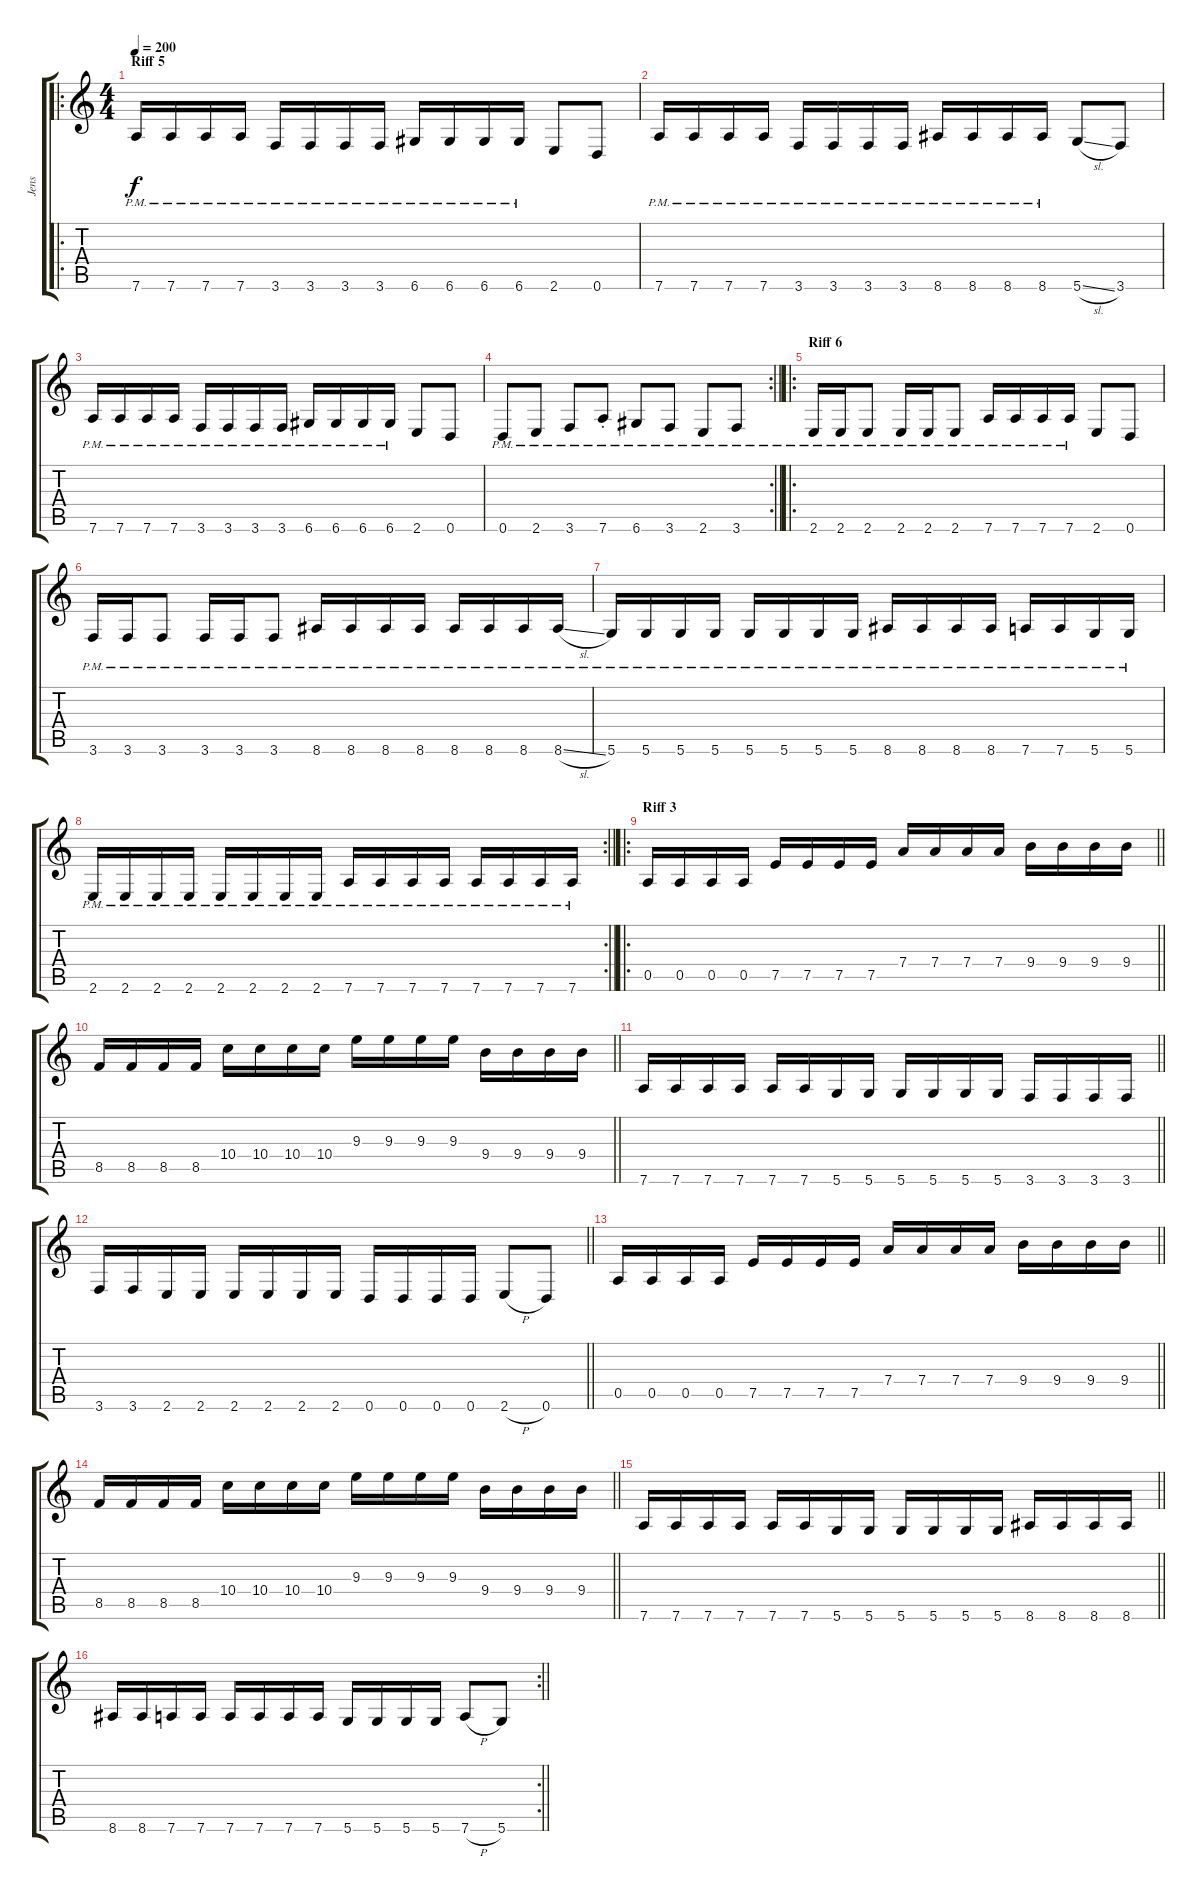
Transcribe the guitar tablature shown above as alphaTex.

\track ("Jens" "Jens") {instrument distortionguitar}
\staff {score tabs}
\tuning (E4 B3 G3 D3 A2 D2) {hide}
\ro
\ts (4 4)
\section ("" "Riff 5")
\tempo 200
\clef g2
\ks c
7.6{pm}.16{dy f} 7.6{pm}.16 7.6{pm}.16 7.6{pm}.16 3.6{pm}.16 3.6{pm}.16 3.6{pm}.16 3.6{pm}.16 6.6{pm}.16 6.6{pm}.16 6.6{pm}.16 6.6{pm}.16 2.6.8 0.6.8 |
7.6{pm}.16 7.6{pm}.16 7.6{pm}.16 7.6{pm}.16 3.6{pm}.16 3.6{pm}.16 3.6{pm}.16 3.6{pm}.16 8.6{pm}.16 8.6{pm}.16 8.6{pm}.16 8.6{pm}.16 5.6{sl}.8 3.6.8 |
7.6{pm}.16 7.6{pm}.16 7.6{pm}.16 7.6{pm}.16 3.6{pm}.16 3.6{pm}.16 3.6{pm}.16 3.6{pm}.16 6.6{pm}.16 6.6{pm}.16 6.6{pm}.16 6.6{pm}.16 2.6.8 0.6.8 |
\rc 2
\barLineRight lightlight
0.6{pm}.8 2.6{pm}.8 3.6{pm}.8 7.6{pm st}.8 6.6{pm}.8 3.6{pm}.8 2.6{pm}.8 3.6{pm}.8 |
\ro
\section ("" "Riff 6")
2.6{pm}.16 2.6{pm}.16 2.6{pm}.8 2.6{pm}.16 2.6{pm}.16 2.6{pm}.8 7.6{pm}.16 7.6{pm}.16 7.6{pm}.16 7.6{pm}.16 2.6.8 0.6.8 |
3.6{pm}.16 3.6{pm}.16 3.6{pm}.8 3.6{pm}.16 3.6{pm}.16 3.6{pm}.8 8.6{pm}.16 8.6{pm}.16 8.6{pm}.16 8.6{pm}.16 8.6{pm}.16 8.6{pm}.16 8.6{pm}.16 8.6{sl pm}.16 |
5.6{pm}.16 5.6{pm}.16 5.6{pm}.16 5.6{pm}.16 5.6{pm}.16 5.6{pm}.16 5.6{pm}.16 5.6{pm}.16 8.6{pm}.16 8.6{pm}.16 8.6{pm}.16 8.6{pm}.16 7.6{pm}.16 7.6{pm}.16 5.6{pm}.16 5.6{pm}.16 |
\rc 2
\barLineRight lightlight
2.6{pm}.16 2.6{pm}.16 2.6{pm}.16 2.6{pm}.16 2.6{pm}.16 2.6{pm}.16 2.6{pm}.16 2.6{pm}.16 7.6{pm}.16 7.6{pm}.16 7.6{pm}.16 7.6{pm}.16 7.6{pm}.16 7.6{pm}.16 7.6{pm}.16 7.6{pm}.16 |
\ro
\section ("" "Riff 3")
\barLineRight lightlight
0.5.16 0.5.16 0.5.16 0.5.16 7.5.16 7.5.16 7.5.16 7.5.16 7.4.16 7.4.16 7.4.16 7.4.16 9.4.16 9.4.16 9.4.16 9.4.16 |
\barLineRight lightlight
8.5.16 8.5.16 8.5.16 8.5.16 10.4.16 10.4.16 10.4.16 10.4.16 9.3.16 9.3.16 9.3.16 9.3.16 9.4.16 9.4.16 9.4.16 9.4.16 |
\barLineRight lightlight
7.6.16 7.6.16 7.6.16 7.6.16 7.6.16 7.6.16 5.6.16 5.6.16 5.6.16 5.6.16 5.6.16 5.6.16 3.6.16 3.6.16 3.6.16 3.6.16 |
\barLineRight lightlight
3.6.16 3.6.16 2.6.16 2.6.16 2.6.16 2.6.16 2.6.16 2.6.16 0.6.16 0.6.16 0.6.16 0.6.16 2.6{h}.8 0.6.8 |
\barLineRight lightlight
0.5.16 0.5.16 0.5.16 0.5.16 7.5.16 7.5.16 7.5.16 7.5.16 7.4.16 7.4.16 7.4.16 7.4.16 9.4.16 9.4.16 9.4.16 9.4.16 |
\barLineRight lightlight
8.5.16 8.5.16 8.5.16 8.5.16 10.4.16 10.4.16 10.4.16 10.4.16 9.3.16 9.3.16 9.3.16 9.3.16 9.4.16 9.4.16 9.4.16 9.4.16 |
\barLineRight lightlight
7.6.16 7.6.16 7.6.16 7.6.16 7.6.16 7.6.16 5.6.16 5.6.16 5.6.16 5.6.16 5.6.16 5.6.16 8.6.16 8.6.16 8.6.16 8.6.16 |
\rc 2
\barLineRight lightlight
8.6.16 8.6.16 7.6.16 7.6.16 7.6.16 7.6.16 7.6.16 7.6.16 5.6.16 5.6.16 5.6.16 5.6.16 7.6{h}.8 5.6.8
